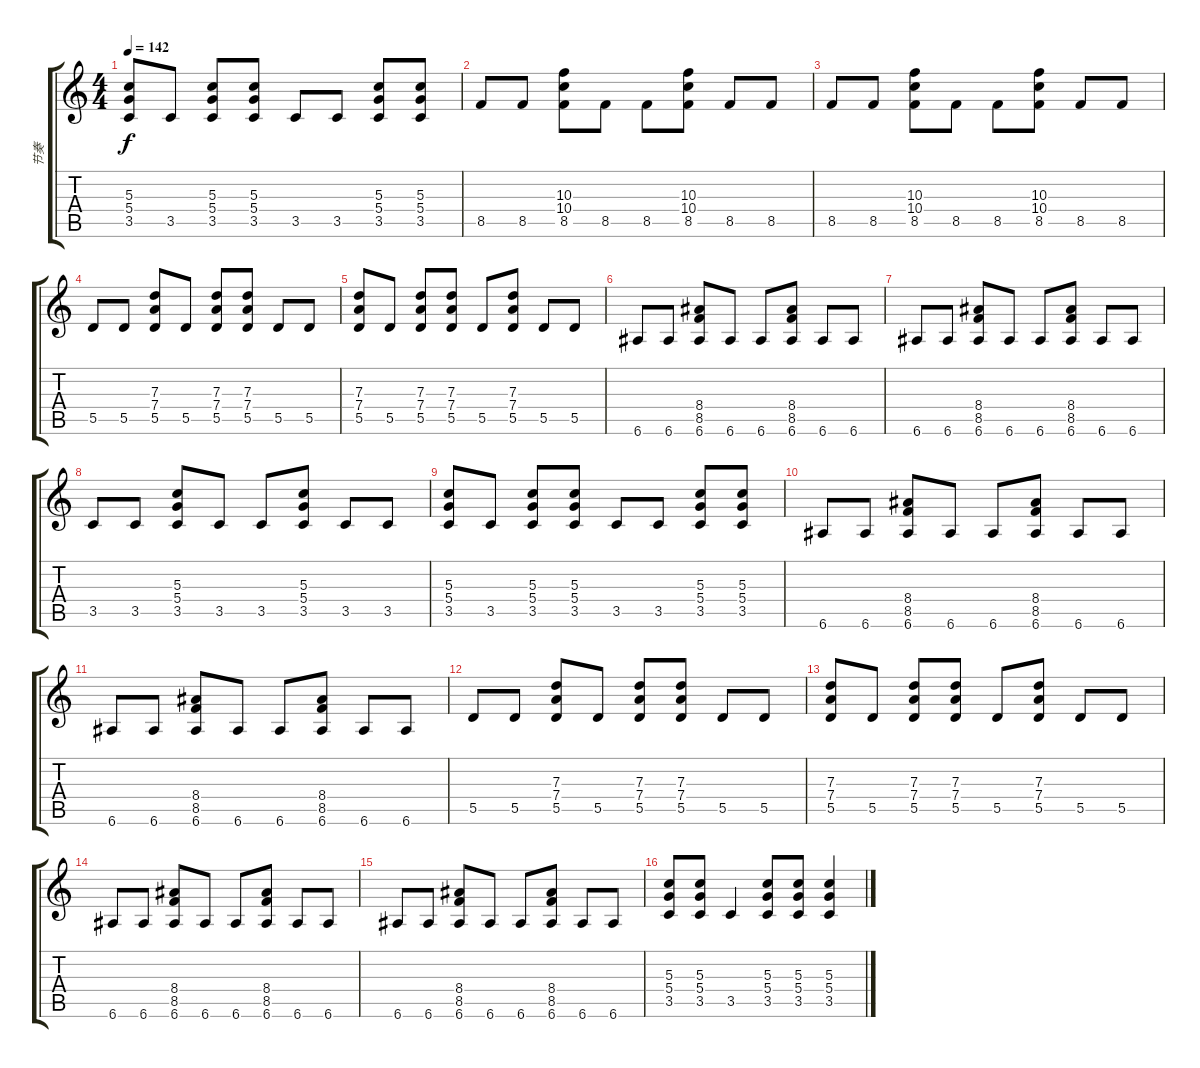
\track ("节奏" "节奏") {instrument distortionguitar}
\staff {score tabs}
\tuning (E4 B3 G3 D3 A2 E2) {hide}
\ts (4 4)
\tempo 142
\clef g2
\ks c
(5.3 5.4 3.5).8{dy f} 3.5.8 (5.3 5.4 3.5).8 (5.3 5.4 3.5).8 3.5.8 3.5.8 (5.3 5.4 3.5).8 (5.3 5.4 3.5).8 |
8.5.8 8.5.8 (10.3 10.4 8.5).8 8.5.8 8.5.8 (10.3 10.4 8.5).8 8.5.8 8.5.8 |
8.5.8 8.5.8 (10.3 10.4 8.5).8 8.5.8 8.5.8 (10.3 10.4 8.5).8 8.5.8 8.5.8 |
5.5.8 5.5.8 (7.3 7.4 5.5).8 5.5.8 (7.3 7.4 5.5).8 (7.3 7.4 5.5).8 5.5.8 5.5.8 |
(7.3 7.4 5.5).8 5.5.8 (7.3 7.4 5.5).8 (7.3 7.4 5.5).8 5.5.8 (7.3 7.4 5.5).8 5.5.8 5.5.8 |
6.6.8 6.6.8 (8.4 8.5 6.6).8 6.6.8 6.6.8 (8.4 8.5 6.6).8 6.6.8 6.6.8 |
6.6.8 6.6.8 (8.4 8.5 6.6).8 6.6.8 6.6.8 (8.4 8.5 6.6).8 6.6.8 6.6.8 |
3.5.8 3.5.8 (5.3 5.4 3.5).8 3.5.8 3.5.8 (5.3 5.4 3.5).8 3.5.8 3.5.8 |
(5.3 5.4 3.5).8 3.5.8 (5.3 5.4 3.5).8 (5.3 5.4 3.5).8 3.5.8 3.5.8 (5.3 5.4 3.5).8 (5.3 5.4 3.5).8 |
6.6.8 6.6.8 (8.4 8.5 6.6).8 6.6.8 6.6.8 (8.4 8.5 6.6).8 6.6.8 6.6.8 |
6.6.8 6.6.8 (8.4 8.5 6.6).8 6.6.8 6.6.8 (8.4 8.5 6.6).8 6.6.8 6.6.8 |
5.5.8 5.5.8 (7.3 7.4 5.5).8 5.5.8 (7.3 7.4 5.5).8 (7.3 7.4 5.5).8 5.5.8 5.5.8 |
(7.3 7.4 5.5).8 5.5.8 (7.3 7.4 5.5).8 (7.3 7.4 5.5).8 5.5.8 (7.3 7.4 5.5).8 5.5.8 5.5.8 |
6.6.8 6.6.8 (8.4 8.5 6.6).8 6.6.8 6.6.8 (8.4 8.5 6.6).8 6.6.8 6.6.8 |
6.6.8 6.6.8 (8.4 8.5 6.6).8 6.6.8 6.6.8 (8.4 8.5 6.6).8 6.6.8 6.6.8 |
(5.3 5.4 3.5).8 (5.3 5.4 3.5).8 3.5.4 (5.3 5.4 3.5).8 (5.3 5.4 3.5).8 (5.3 5.4 3.5).4
